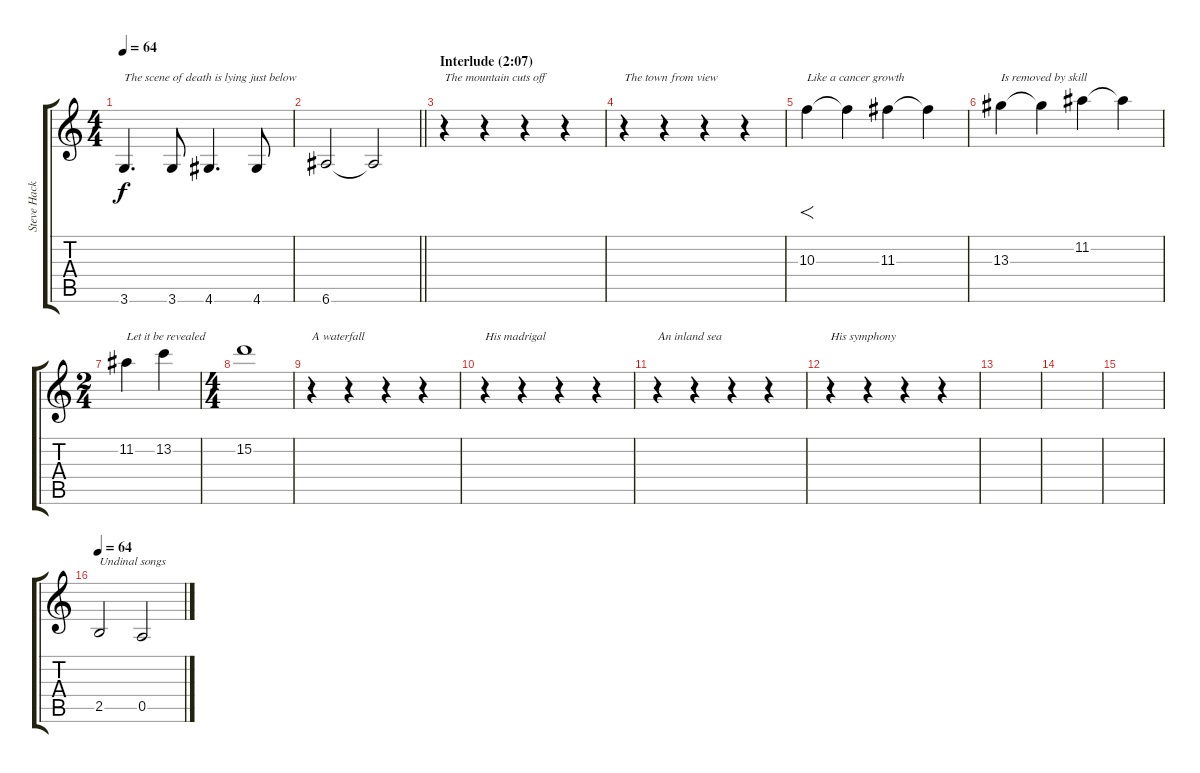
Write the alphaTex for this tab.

\track ("Steve Hackett (electric guitar)" "Steve Hack") {instrument overdrivenguitar}
\staff {score tabs}
\tuning (E4 B3 G3 D3 A2 E2) {hide}
\ts (4 4)
\tempo 64
\clef g2
\ks c
3.6.4{d txt "The scene of death is lying just below" dy f} 3.6.8 4.6.4{d} 4.6.8 |
\barLineRight lightlight
6.6.2 6.6{t}.2 |
\section ("" "Interlude (2:07)")
r.4{txt "The mountain cuts off"} r.4 r.4 r.4 |
r.4{txt "The town from view"} r.4 r.4 r.4 |
10.3.4{f txt "Like a cancer growth"} 10.3{t}.4 11.3.4 11.3{t}.4 |
13.3.4{txt "Is removed by skill"} 13.3{t}.4 11.2.4 11.2{t}.4 |
\ts (2 4)
11.2.4{txt "Let it be revealed"} 13.2.4 |
\ts (4 4)
15.2.1 |
r.4{txt "A waterfall"} r.4 r.4 r.4 |
r.4{txt "His madrigal"} r.4 r.4 r.4 |
r.4{txt "An inland sea"} r.4 r.4 r.4 |
r.4{txt "His symphony"} r.4 r.4 r.4 |
|
|
|
\tempo 64
2.5.2{txt "Undinal songs"} 0.5.2
